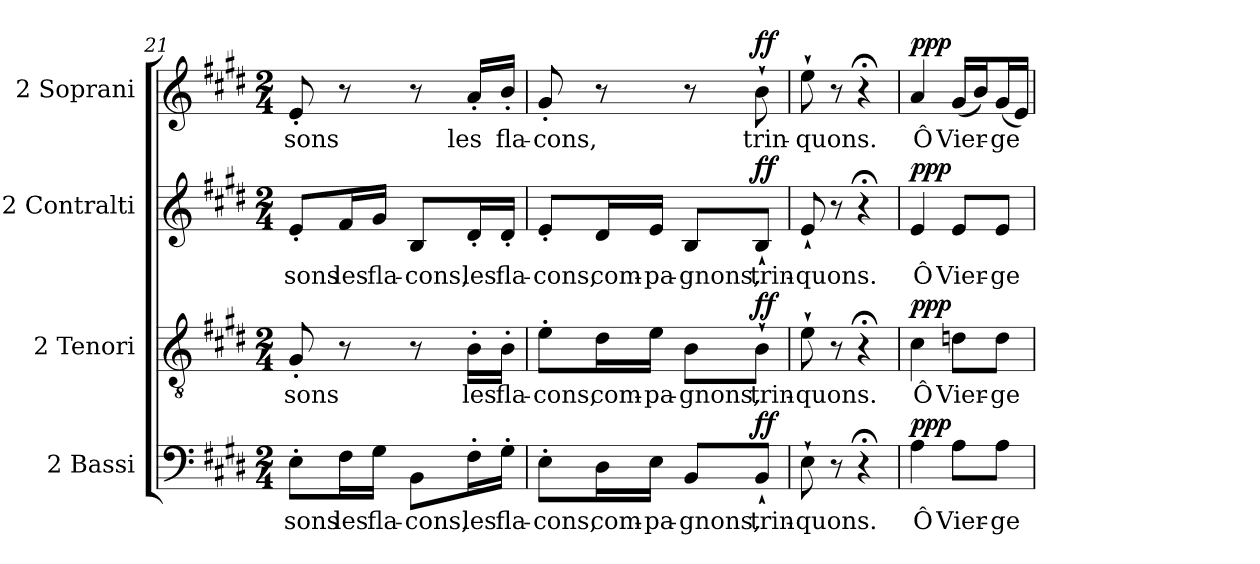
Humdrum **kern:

**kern	**text	**dynam	**kern	**text	**dynam	**kern	**text	**dynam	**kern	**text	**dynam
*part4	*part4	*part4	*part3	*part3	*part3	*part2	*part2	*part2	*part1	*part1	*part1
*staff4	*staff4	*staff4	*staff3	*staff3	*staff3	*staff2	*staff2	*staff2	*staff1	*staff1	*staff1
*I"2 Bassi	*	*	*I"2 Tenori	*	*	*I"2 Contralti	*	*	*I"2 Soprani	*	*
*I'B.	*	*	*I'T.	*	*	*I'A.	*	*	*I'S.	*	*
*clefF4	*	*	*clefGv2	*	*	*clefG2	*	*	*clefG2	*	*
*	*	*	*ITrd7c12	*	*	*	*	*	*	*	*
*k[f#c#g#d#]	*	*	*k[f#c#g#d#]	*	*	*k[f#c#g#d#]	*	*	*k[f#c#g#d#]	*	*
*E:	*	*	*E:	*	*	*E:	*	*	*E:	*	*
*M2/4	*	*	*M2/4	*	*	*M2/4	*	*	*M2/4	*	*
=21	=21	=21	=21	=21	=21	=21	=21	=21	=21	=21	=21
!	!LO:LY:b:color=#000000	!	!	!	!	!	!	!	!	!	!
!	!	!	!	!LO:LY:b:color=#000000	!	!	!	!	!	!	!
!	!	!	!	!	!	!	!LO:LY:b:color=#000000	!	!	!	!
!	!	!	!	!	!	!	!	!	!	!LO:LY:b:color=#000000	!
8E'i\L	-sons	.	8GG#'i/	-sons	.	8e'i/L	-sons	.	8e'i/	-sons	.
!	!LO:LY:b:color=#000000	!	!	!	!	!	!	!	!	!	!
!	!	!	!	!	!	!	!LO:LY:b:color=#000000	!	!	!	!
16F#i\L	les	.	8r	.	.	16f#i/L	les	.	8r	.	.
!	!LO:LY:b:color=#000000	!	!	!	!	!	!	!	!	!	!
!	!	!	!	!	!	!	!LO:LY:b:color=#000000	!	!	!	!
16G#i\JJ	fla-	.	.	.	.	16g#i/JJ	fla-	.	.	.	.
!	!LO:LY:b:color=#000000	!	!	!	!	!	!	!	!	!	!
!	!	!	!	!	!	!	!LO:LY:b:color=#000000	!	!	!	!
8BBi\L	-cons,	.	8r	.	.	8Bi/L	-cons,	.	8r	.	.
!	!LO:LY:b:color=#000000	!	!	!	!	!	!	!	!	!	!
!	!	!	!	!LO:LY:b:color=#000000	!	!	!	!	!	!	!
!	!	!	!	!	!	!	!LO:LY:b:color=#000000	!	!	!	!
!	!	!	!	!	!	!	!	!	!	!LO:LY:b:color=#000000	!
16F#'i\L	les	.	16BB'i\LL	les	.	16d#'i/L	les	.	16a'i/LL	les	.
!	!LO:LY:b:color=#000000	!	!	!	!	!	!	!	!	!	!
!	!	!	!	!LO:LY:b:color=#000000	!	!	!	!	!	!	!
!	!	!	!	!	!	!	!LO:LY:b:color=#000000	!	!	!	!
!	!	!	!	!	!	!	!	!	!	!LO:LY:b:color=#000000	!
16G#'i\JJ	fla-	.	16BB'i\JJ	fla-	.	16d#'i/JJ	fla-	.	16b'i/JJ	fla-	.
!!LO:LB:g=z
=22	=22	=22	=22	=22	=22	=22	=22	=22	=22	=22	=22
!	!LO:LY:b:color=#000000	!	!	!	!	!	!	!	!	!	!
!	!	!	!	!LO:LY:b:color=#000000	!	!	!	!	!	!	!
!	!	!	!	!	!	!	!LO:LY:b:color=#000000	!	!	!	!
!	!	!	!	!	!	!	!	!	!	!LO:LY:b:color=#000000	!
8E'i\L	-cons,	.	8E'i\L	-cons,	.	8e'i/L	-cons,	.	8g#'i/	-cons,	.
!	!LO:LY:b:color=#000000	!	!	!	!	!	!	!	!	!	!
!	!	!	!	!LO:LY:b:color=#000000	!	!	!	!	!	!	!
!	!	!	!	!	!	!	!LO:LY:b:color=#000000	!	!	!	!
16D#i\L	com-	.	16D#i\L	com-	.	16d#i/L	com-	.	8r	.	.
!	!LO:LY:b:color=#000000	!	!	!	!	!	!	!	!	!	!
!	!	!	!	!LO:LY:b:color=#000000	!	!	!	!	!	!	!
!	!	!	!	!	!	!	!LO:LY:b:color=#000000	!	!	!	!
16Ei\JJ	-pa-	.	16Ei\JJ	-pa-	.	16ei/JJ	-pa-	.	.	.	.
!	!LO:LY:b:color=#000000	!	!	!	!	!	!	!	!	!	!
!	!	!	!	!LO:LY:b:color=#000000	!	!	!	!	!	!	!
!	!	!	!	!	!	!	!LO:LY:b:color=#000000	!	!	!	!
8BBi/L	-gnons,	.	8BBi\L	-gnons,	.	8Bi/L	-gnons,	.	8r	.	.
!	!LO:LY:b:color=#000000	!	!	!	!	!	!	!	!	!	!
!	!	!	!	!LO:LY:b:color=#000000	!	!	!	!	!	!	!
!	!	!	!	!	!	!	!LO:LY:b:color=#000000	!	!	!	!
!	!	!	!	!	!	!	!	!	!	!LO:LY:b:color=#000000	!
8BB`i/J	trin-	ff	8BB`i\J	trin-	ff	8B`i/J	trin-	ff	8b`i\	trin-	ff
=23	=23	=23	=23	=23	=23	=23	=23	=23	=23	=23	=23
!	!LO:LY:b:color=#000000	!	!	!	!	!	!	!	!	!	!
!	!	!	!	!LO:LY:b:color=#000000	!	!	!	!	!	!	!
!	!	!	!	!	!	!	!LO:LY:b:color=#000000	!	!	!	!
!	!	!	!	!	!	!	!	!	!	!LO:LY:b:color=#000000	!
8E`i\	-quons.	.	8E`i\	-quons.	.	8e`i/	-quons.	.	8ee`i\	-quons.	.
8r	.	.	8r	.	.	8r	.	.	8r	.	.
4r;	.	.	4r;	.	.	4r;	.	.	4r;	.	.
=24	=24	=24	=24	=24	=24	=24	=24	=24	=24	=24	=24
!	!LO:LY:b:color=#000000	!	!	!	!	!	!	!	!	!	!
!	!	!	!	!LO:LY:b:color=#000000	!	!	!	!	!	!	!
!	!	!	!	!	!	!	!LO:LY:b:color=#000000	!	!	!	!
!	!	!	!	!	!	!	!	!	!	!LO:LY:b:color=#000000	!
4Ai\	Ô	ppp	4C#i\	Ô	ppp	4ei/	Ô	ppp	4ai/	Ô	ppp
!	!LO:LY:b:color=#000000	!	!	!	!	!	!	!	!	!	!
!	!	!	!	!LO:LY:b:color=#000000	!	!	!	!	!	!	!
!	!	!	!	!	!	!	!LO:LY:b:color=#000000	!	!	!	!
!	!	!	!	!	!	!	!	!	!	!LO:LY:b:color=#000000	!
8Ai\L	Vier-	.	8Dni\L	Vier-	.	8ei/L	Vier-	.	(16g#i/LL	Vier-	.
.	.	.	.	.	.	.	.	.	16bi/J)	.	.
!	!LO:LY:b:color=#000000	!	!	!	!	!	!	!	!	!	!
!	!	!	!	!LO:LY:b:color=#000000	!	!	!	!	!	!	!
!	!	!	!	!	!	!	!LO:LY:b:color=#000000	!	!	!	!
!	!	!	!	!	!	!	!	!	!	!LO:LY:b:color=#000000	!
8Ai\J	-ge	.	8Di\J	-ge	.	8ei/J	-ge	.	(16g#i/L	-ge	.
.	.	.	.	.	.	.	.	.	16ei/JJ)	.	.
=	=	=	=	=	=	=	=	=	=	=	=
*-	*-	*-	*-	*-	*-	*-	*-	*-	*-	*-	*-
